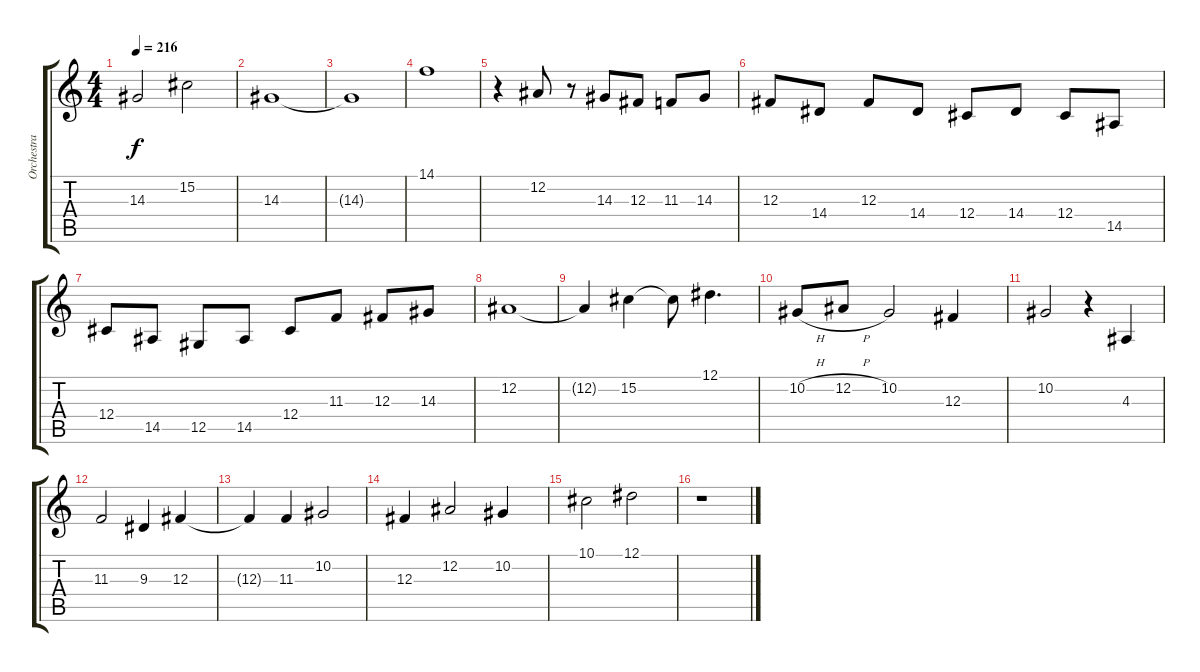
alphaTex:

\track ("Orchestra 1" "Orchestra ") {instrument stringensemble1}
\staff {score tabs}
\tuning (Eb4 Bb3 Gb3 Db3 Ab2 Eb2) {hide}
\ts (4 4)
\tempo 216
\clef g2
\ks c
14.3{t}.2{dy f} 15.2.2 |
14.3.1 |
14.3{t}.1 |
14.1.1 |
r.4 12.2.8 r.8 14.3.8 12.3.8 11.3.8 14.3.8 |
12.3.8 14.4.8 12.3.8 14.4.8 12.4.8 14.4.8 12.4.8 14.5.8 |
12.4.8 14.5.8 12.5.8 14.5.8 12.4.8 11.3.8 12.3.8 14.3.8 |
12.2.1 |
12.2{t}.4 15.2.4 15.2{t}.8 12.1.4{d} |
10.2{h}.8 12.2{h}.8 10.2.2 12.3.4 |
10.2.2 r.4 4.3.4 |
11.3.2 9.3.4 12.3.4 |
12.3{t}.4 11.3.4 10.2.2 |
12.3.4 12.2.2 10.2.4 |
10.1.2 12.1.2 |
r.1
